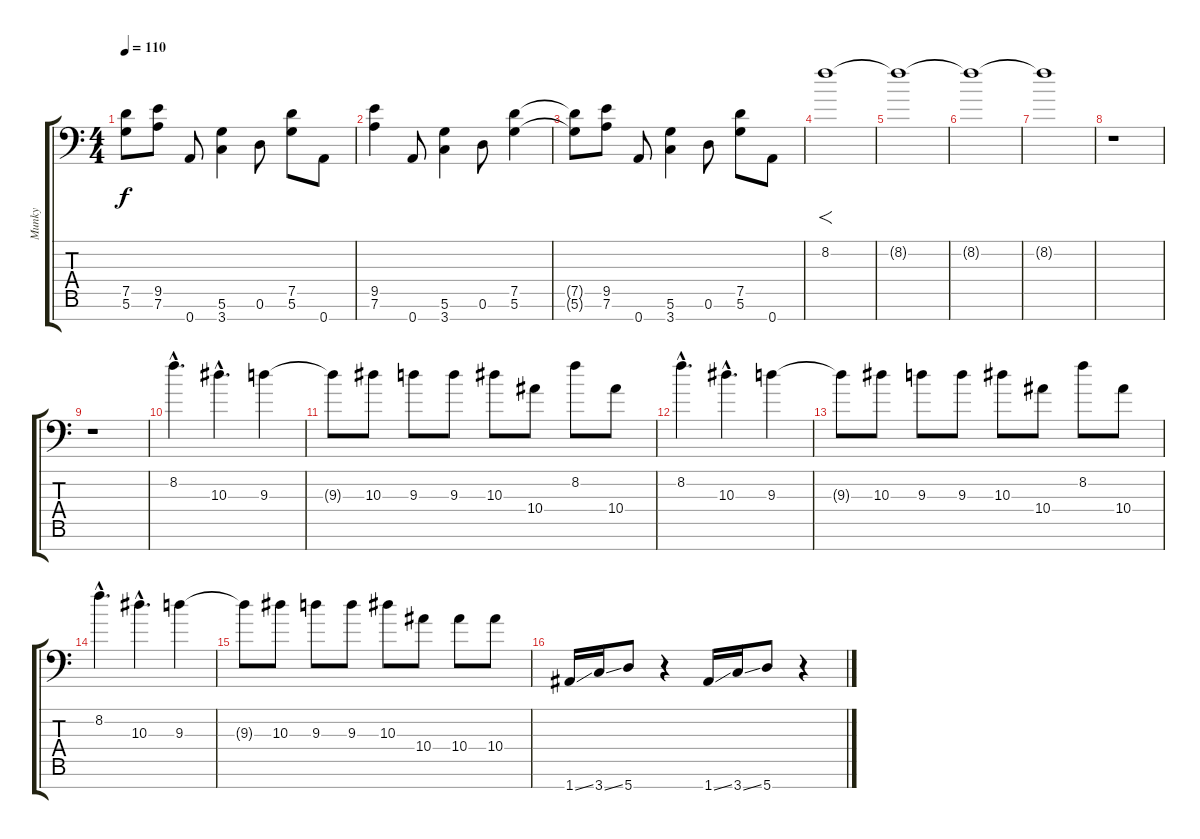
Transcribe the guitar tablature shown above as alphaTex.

\track ("Munky" "Munky") {instrument distortionguitar}
\staff {score tabs}
\tuning (D4 A3 F3 C3 G2 D2 A1) {hide}
\ts (4 4)
\tempo 110
\clef f4
\ks c
(7.5{t} 5.6{t}).8{dy f} (9.5 7.6).8 0.7.8 (5.6 3.7).4 0.6.8 (7.5 5.6).8 0.7.8 |
(9.5 7.6).4 0.7.8 (5.6 3.7).4 0.6.8 (7.5 5.6).4 |
(7.5{t} 5.6{t}).8 (9.5 7.6).8 0.7.8 (5.6 3.7).4 0.6.8 (7.5 5.6).8 0.7.8 |
8.2.1{f} |
8.2{t}.1 |
8.2{t}.1 |
8.2{t}.1 |
r.1 |
r.1 |
8.2{hac}.4{d volume 9 instrument electricguitarjazz} 10.3{hac}.4{d} 9.3.4 |
9.3{t}.8 10.3.8 9.3.8 9.3.8 10.3.8 10.4.8 8.2.8 10.4.8 |
8.2{hac}.4{d} 10.3{hac}.4{d} 9.3.4 |
9.3{t}.8 10.3.8 9.3.8 9.3.8 10.3.8 10.4.8 8.2.8 10.4.8 |
8.2{hac}.4{d} 10.3{hac}.4{d} 9.3.4 |
9.3{t}.8 10.3.8 9.3.8 9.3.8 10.3.8 10.4.8 10.4.8 10.4.8 |
1.7{ss}.16{volume 13 instrument distortionguitar} 3.7{ss}.16 5.7.8 r.4 1.7{ss}.16 3.7{ss}.16 5.7.8 r.4
